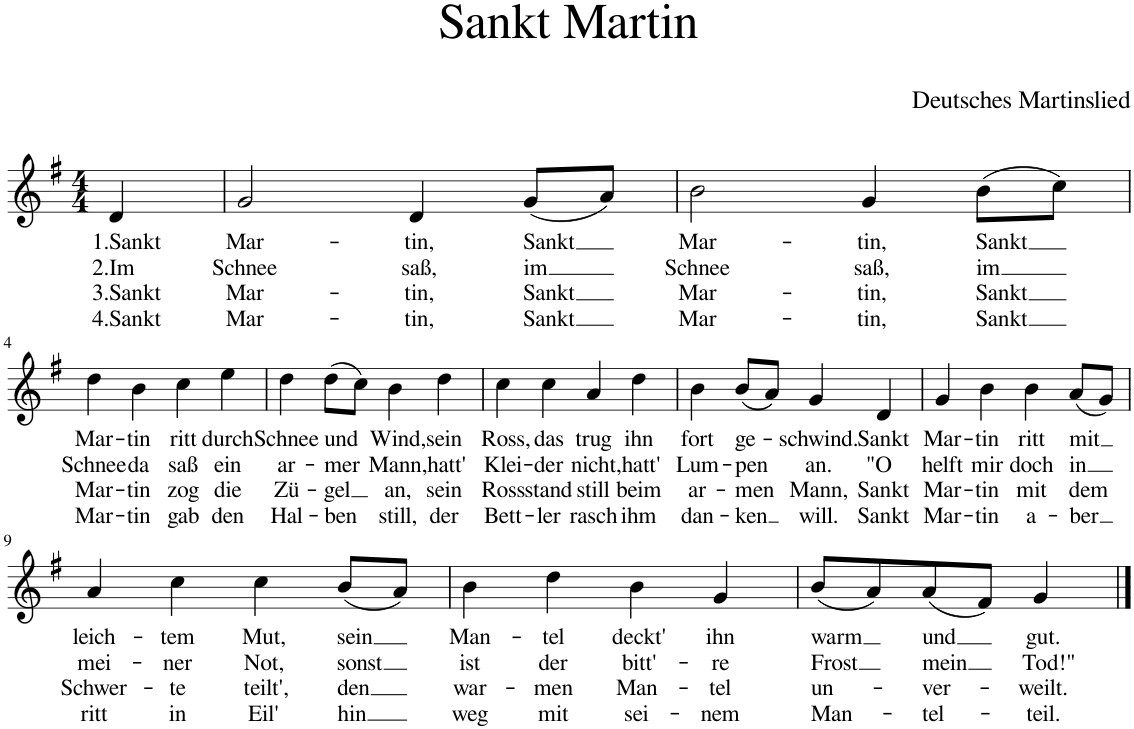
**kern	**text	**text	**text	**text
*part1	*part1	*part1	*part1	*part1
*staff1	*staff1	*staff1	*staff1	*staff1
*I"Piano	*	*	*	*
*I'Pno.	*	*	*	*
*clefG2	*	*	*	*
*k[f#]	*	*	*	*
*M4/4	*	*	*	*
=1	=1	=1	=1	=1
!	!LO:LY:b	!LO:LY:b	!LO:LY:b	!LO:LY:b
4d/	1.Sankt	2.Im	3.Sankt	4.Sankt
=2	=2	=2	=2	=2
!	!LO:LY:b	!LO:LY:b	!LO:LY:b	!LO:LY:b
2g/	Mar-	Schnee	Mar-	Mar-
!	!LO:LY:b	!LO:LY:b	!LO:LY:b	!LO:LY:b
4d/	-tin,	saß,	-tin,	-tin,
!	!LO:LY:b	!LO:LY:b	!LO:LY:b	!LO:LY:b
(8g/L	-Sankt	im	Sankt	Sankt
8a/J)	.	.	.	.
=3	=3	=3	=3	=3
!	!LO:LY:b	!LO:LY:b	!LO:LY:b	!LO:LY:b
2b\	Mar-	Schnee	Mar-	Mar-
!	!LO:LY:b	!LO:LY:b	!LO:LY:b	!LO:LY:b
4g/	-tin,	saß,	-tin,	-tin,
!	!LO:LY:b	!LO:LY:b	!LO:LY:b	!LO:LY:b
(8b\L	-Sankt	im	-Sankt	Sankt
8cc\J)	.	.	.	.
!!LO:LB:g=z
=4	=4	=4	=4	=4
!	!LO:LY:b	!LO:LY:b	!LO:LY:b	!LO:LY:b
4dd\	Mar-	Schnee	Mar-	Mar-
!	!LO:LY:b	!LO:LY:b	!LO:LY:b	!LO:LY:b
4b\	-tin	da	-tin	-tin
!	!LO:LY:b	!LO:LY:b	!LO:LY:b	!LO:LY:b
4cc\	ritt	saß	zog	gab
!	!LO:LY:b	!LO:LY:b	!LO:LY:b	!LO:LY:b
4ee\	durch	ein	die	den
=5	=5	=5	=5	=5
!	!LO:LY:b	!LO:LY:b	!LO:LY:b	!LO:LY:b
4dd\	Schnee	ar-	Zü-	Hal-
!	!LO:LY:b	!LO:LY:b	!LO:LY:b	!LO:LY:b
(8dd\L	und	-mer	-gel	-ben
8cc\J)	.	.	.	.
!	!LO:LY:b	!LO:LY:b	!LO:LY:b	!LO:LY:b
4b\	Wind,	Mann,	an,	still,
!	!LO:LY:b	!LO:LY:b	!LO:LY:b	!LO:LY:b
4dd\	sein	hatt'	sein	der
=6	=6	=6	=6	=6
!	!LO:LY:b	!LO:LY:b	!LO:LY:b	!LO:LY:b
4cc\	Ross,	Klei-	Ross	Bett-
!	!LO:LY:b	!LO:LY:b	!LO:LY:b	!LO:LY:b
4cc\	das	-der	stand	-ler
!	!LO:LY:b	!LO:LY:b	!LO:LY:b	!LO:LY:b
4a/	trug	nicht,	still	rasch
!	!LO:LY:b	!LO:LY:b	!LO:LY:b	!LO:LY:b
4dd\	ihn	hatt'	beim	ihm
=7	=7	=7	=7	=7
!	!LO:LY:b	!LO:LY:b	!LO:LY:b	!LO:LY:b
4b\	fort	Lum-	ar-	dan-
!	!LO:LY:b	!LO:LY:b	!LO:LY:b	!LO:LY:b
(8b/L	ge-	-pen	-men	-ken
8a/J)	.	.	.	.
!	!LO:LY:b	!LO:LY:b	!LO:LY:b	!LO:LY:b
4g/	-schwind.	an.	Mann,	will.
!	!LO:LY:b	!LO:LY:b	!LO:LY:b	!LO:LY:b
4d/	Sankt	"O	Sankt	Sankt
=8	=8	=8	=8	=8
!	!LO:LY:b	!LO:LY:b	!LO:LY:b	!LO:LY:b
4g/	Mar-	helft	Mar-	Mar-
!	!LO:LY:b	!LO:LY:b	!LO:LY:b	!LO:LY:b
4b\	-tin	mir	-tin	-tin
!	!LO:LY:b	!LO:LY:b	!LO:LY:b	!LO:LY:b
4b\	ritt	doch	mit	a-
!	!LO:LY:b	!LO:LY:b	!LO:LY:b	!LO:LY:b
(8a/L	mit	in	dem	-ber
8g/J)	.	.	.	.
!!LO:LB:g=z
=9	=9	=9	=9	=9
!	!LO:LY:b	!LO:LY:b	!LO:LY:b	!LO:LY:b
4a/	leich-	mei-	Schwer-	ritt
!	!LO:LY:b	!LO:LY:b	!LO:LY:b	!LO:LY:b
4cc\	-tem	ner	-te	in
!	!LO:LY:b	!LO:LY:b	!LO:LY:b	!LO:LY:b
4cc\	Mut,	Not,	teilt',	Eil'
!	!LO:LY:b	!LO:LY:b	!LO:LY:b	!LO:LY:b
(8b/L	sein	sonst	den	hin
8a/J)	.	.	.	.
=10	=10	=10	=10	=10
!	!LO:LY:b	!LO:LY:b	!LO:LY:b	!LO:LY:b
4b\	Man-	ist	war-	weg
!	!LO:LY:b	!LO:LY:b	!LO:LY:b	!LO:LY:b
4dd\	-tel	der	-men	mit
!	!LO:LY:b	!LO:LY:b	!LO:LY:b	!LO:LY:b
4b\	deckt'	bitt'-	Man-	sei-
!	!LO:LY:b	!LO:LY:b	!LO:LY:b	!LO:LY:b
4g/	ihn	-re	-tel	-nem
=11	=11	=11	=11	=11
!	!LO:LY:b	!LO:LY:b	!LO:LY:b	!LO:LY:b
(8b/L	warm	Frost	un-	Man-
8a/)	.	.	.	.
!	!LO:LY:b	!LO:LY:b	!LO:LY:b	!LO:LY:b
(8a/	und	mein	-ver-	-tel-
8f#/J)	.	.	.	.
!	!LO:LY:b	!LO:LY:b	!LO:LY:b	!LO:LY:b
4g/	gut.	Tod!"	-weilt.	-teil.
==	==	==	==	==
*-	*-	*-	*-	*-
